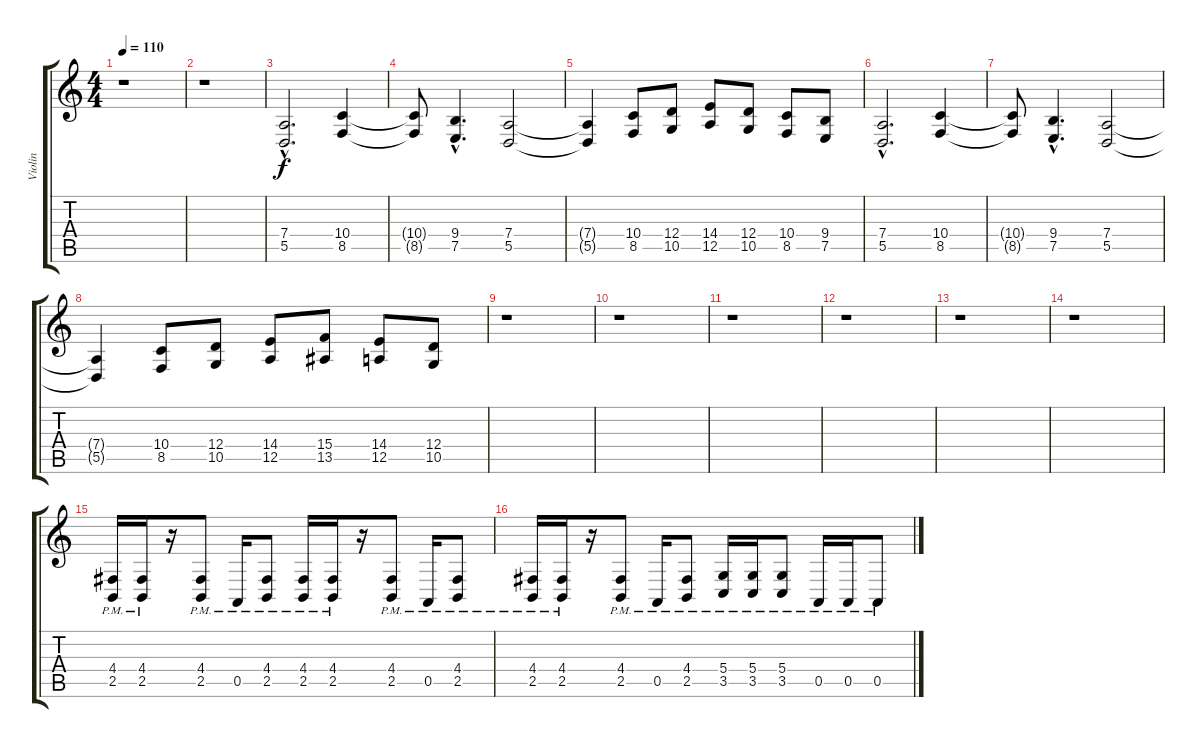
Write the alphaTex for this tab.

\track ("Violin" "Violin") {instrument tremolostrings}
\staff {score tabs}
\tuning (E4 B3 G3 D3 A2 E2) {hide}
\ts (4 4)
\tempo 110
\clef g2
\ks c
r.1{dy f} |
r.1 |
(7.4{hac} 5.5{hac}).2{d} (10.4 8.5).4 |
(10.4{t} 8.5{t}).8 (9.4{hac} 7.5{hac}).4{d} (7.4 5.5).2 |
(7.4{t} 5.5{t}).4 (10.4 8.5).8 (12.4 10.5).8 (14.4 12.5).8 (12.4 10.5).8 (10.4 8.5).8 (9.4 7.5).8 |
(7.4{hac} 5.5{hac}).2{d} (10.4 8.5).4 |
(10.4{t} 8.5{t}).8 (9.4{hac} 7.5{hac}).4{d} (7.4 5.5).2 |
(7.4{t} 5.5{t}).4 (10.4 8.5).8 (12.4 10.5).8 (14.4 12.5).8 (15.4 13.5).8 (14.4 12.5).8 (12.4 10.5).8 |
r.1 |
r.1 |
r.1 |
r.1 |
r.1 |
r.1 |
(4.4{pm} 2.5).16 (4.4{pm} 2.5{pm}).16 r.16 (4.4{pm} 2.5{pm}).8 0.5{pm}.16 (4.4{pm} 2.5{pm}).8 (4.4 2.5{pm}).16 (4.4{pm} 2.5{pm}).16 r.16 (4.4{pm} 2.5{pm}).8 0.5{pm}.16 (4.4{pm} 2.5{pm}).8 |
(4.4{pm} 2.5{pm}).16 (4.4{pm} 2.5{pm}).16 r.16 (4.4{pm} 2.5{pm}).8 0.5{pm}.16 (4.4{pm} 2.5{pm}).8 (5.4{pm} 3.5{pm}).16 (5.4{pm} 3.5{pm}).16 (5.4{pm} 3.5{pm}).8 0.5{pm}.16 0.5{pm}.16 0.5{pm}.8
